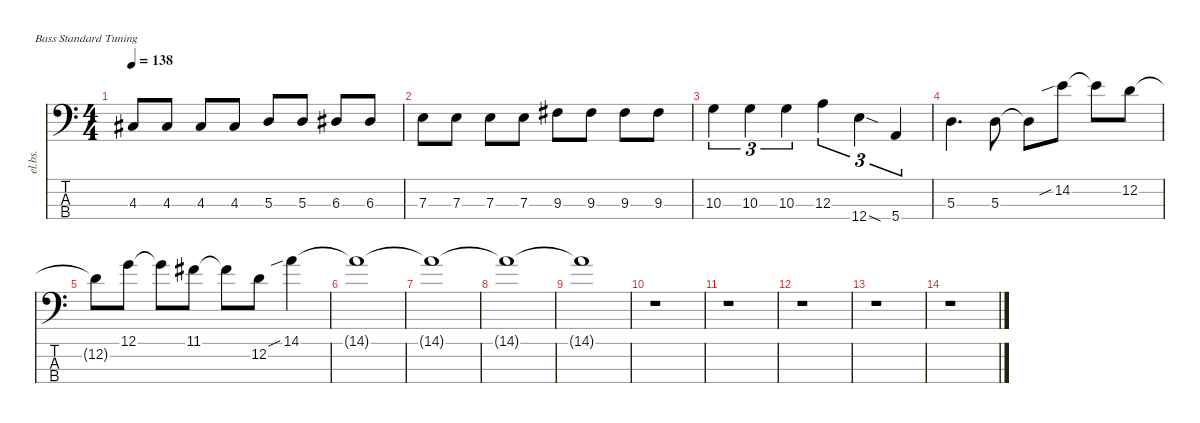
\defaultSystemsLayout 4
\hideDynamics
\bracketExtendMode nobrackets
\track ("Electric Bass" "el.bs.") {mute instrument electricbassfinger}
\staff {score tabs}
\tuning (G2 D2 A1 E1)
\ts (4 4)
\tempo 138
\clef f4
\ks c
4.3{acc #}.8{dy mf beam Up} 4.3{acc #}.8{beam Up} 4.3{acc #}.8{beam Up} 4.3{acc #}.8{beam Up} 5.3.8{beam Up} 5.3.8{beam Up} 6.3{acc #}.8{beam Up} 6.3{acc #}.8{beam Up} |
7.3.8{beam Down} 7.3.8{beam Down} 7.3.8{beam Down} 7.3.8{beam Down} 9.3{acc #}.8{beam Down} 9.3{acc #}.8{beam Down} 9.3{acc #}.8{beam Down} 9.3{acc #}.8{beam Down} |
10.3.4{tu (3 2) beam Down} 10.3.4{tu (3 2) beam Down} 10.3.4{tu (3 2) beam Down} 12.3.4{tu (3 2) beam Down} 12.4{sod}.4{tu (3 2) beam Down} 5.4.4{tu (3 2) beam Up} |
5.3.4{d beam Down} 5.3.8{beam Down} 5.3{t}.8{beam Down} 14.2{sib}.8{beam Down} 14.2{t}.8{beam Down} 12.2.8{beam Down} |
12.2{t}.8{beam Down} 12.1.8{beam Down} 12.1{t}.8{beam Down} 11.1{acc #}.8{beam Down} 11.1{t acc #}.8{beam Down} 12.2.8{beam Down} 14.1{sib}.4{beam Down} |
14.1{t}.1{beam Down} |
14.1{t}.1{beam Down} |
14.1{t}.1{beam Down} |
14.1{t}.1{beam Down} |
r.1{beam Down} |
r.1{beam Down} |
r.1{beam Down} |
r.1{beam Down} |
r.1{beam Down}
